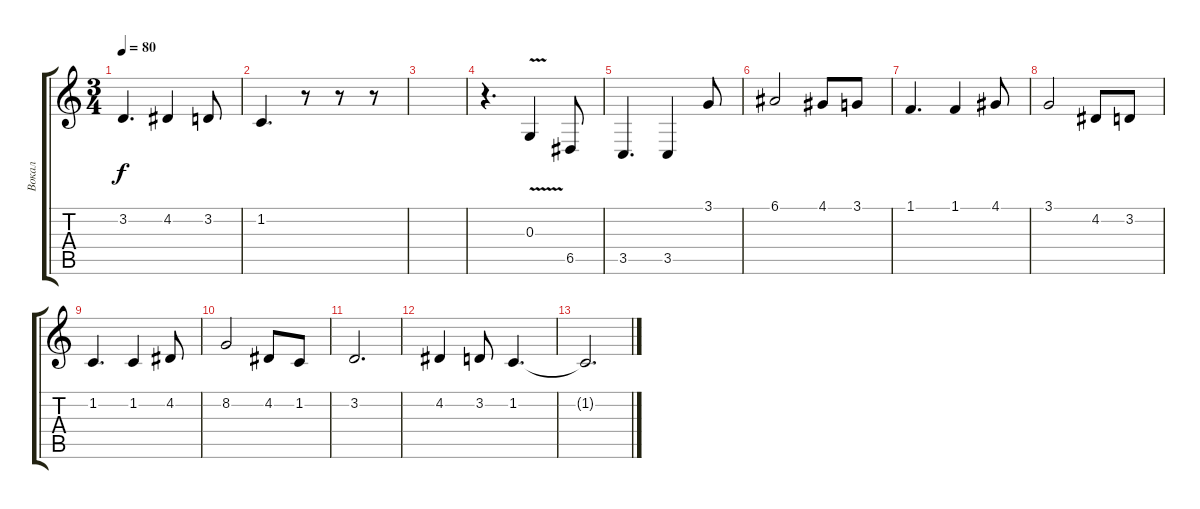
\track ("Вокал" "Вокал") {instrument lead3calliope}
\staff {score tabs}
\tuning (E4 B3 G3 D3 A2 E2) {hide}
\ts (3 4)
\tempo 80
\clef g2
\ks c
3.2.4{d dy f} 4.2.4 3.2.8 |
1.2.4{d} r.8 r.8 r.8 |
|
r.4{d} 0.3{v}.4 6.5.8 |
3.5.4{d} 3.5.4 3.1.8 |
6.1.2 4.1.8 3.1.8 |
1.1.4{d} 1.1.4 4.1.8 |
3.1.2 4.2.8 3.2.8 |
1.2.4{d} 1.2.4 4.2.8 |
8.2.2 4.2.8 1.2.8 |
3.2.2{d} |
4.2.4 3.2.8 1.2.4{d} |
1.2{t}.2{d}
